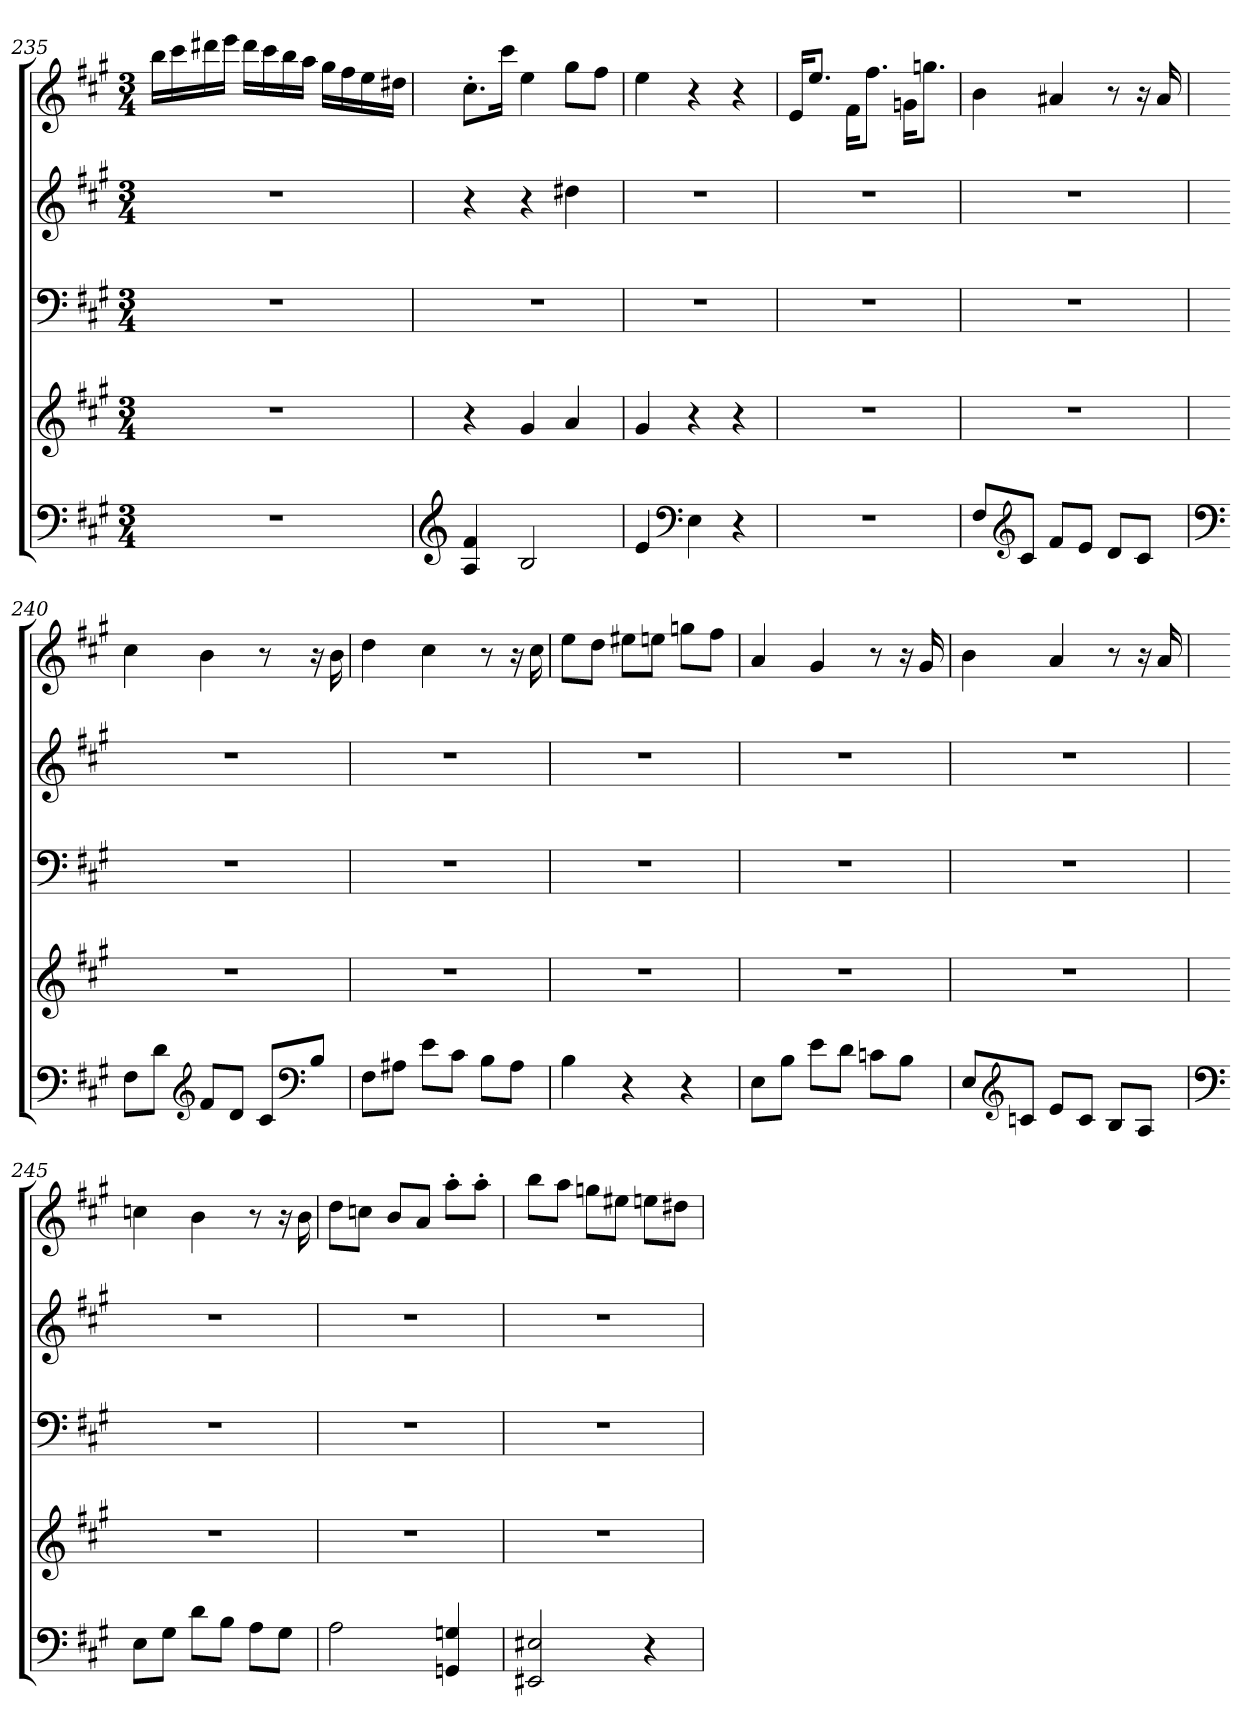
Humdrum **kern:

**kern	**kern	**kern	**kern	**kern
*part5	*part4	*part3	*part2	*part1
*staff5	*staff4	*staff3	*staff2	*staff1
!!LO:PB:g=z
*clefF4	*clefG2	*clefF4	*clefG2	*clefG2
*k[f#c#g#]	*k[f#c#g#]	*k[f#c#g#]	*k[f#c#g#]	*k[f#c#g#]
*M3/4	*M3/4	*M3/4	*M3/4	*M3/4
=235	=235	=235	=235	=235
2.r	2.r	2.r	2.r	16bb\LL
.	.	.	.	16ccc#\
.	.	.	.	16ddd#X\
.	.	.	.	16eee\JJ
.	.	.	.	16ddd#\LL
.	.	.	.	16ccc#\
.	.	.	.	16bb\
.	.	.	.	16aa\JJ
.	.	.	.	16gg#\LL
.	.	.	.	16ff#\
.	.	.	.	16ee\
.	.	.	.	16dd#X\JJ
=236	=236	=236	=236	=236
*clefG2	*	*	*	*
*	*	*	*	*MM134
4A/ 4f#/	4r	2.r	4r	8.cc#'\L
.	.	.	.	16ccc#\Jk
2B/	4g#/	.	4r	4ee\
.	4a/	.	4dd#X\	8gg#\L
.	.	.	.	8ff#\J
=237	=237	=237	=237	=237
4e/	4g#/	2.r	2.r	4ee\
*clefF4	*	*	*	*
*	*	*	*	*MM129
4E\	4r	.	.	4r
*	*	*	*	*MM120
4r	4r	.	.	4r
=238	=238	=238	=238	=238
*	*	*	*	*MM127
2.r	2.r	2.r	2.r	16e/KL
.	.	.	.	8.ee/J
.	.	.	.	16f#\KL
.	.	.	.	8.ff#\J
.	.	.	.	16gn\KL
.	.	.	.	8.ggn\J
!!LO:LB:g=z
=239	=239	=239	=239	=239
*	*	*	*	*MM136
8F#/L	2.r	2.r	2.r	4b\
*clefG2	*	*	*	*
8c#/J	.	.	.	.
8f#/L	.	.	.	4a#X/
8e/J	.	.	.	.
8d/L	.	.	.	8r
8c#/J	.	.	.	16r
.	.	.	.	16a#/
=240	=240	=240	=240	=240
*clefF4	*	*	*	*
*	*	*	*	*MM137
8F#\L	2.r	2.r	2.r	4cc#\
8d\J	.	.	.	.
*clefG2	*	*	*	*
8f#/L	.	.	.	4b\
8d/J	.	.	.	.
8c#/L	.	.	.	8r
*clefF4	*	*	*	*
8B/J	.	.	.	16r
.	.	.	.	16b\
=241	=241	=241	=241	=241
*	*	*	*	*MM138
8F#\L	2.r	2.r	2.r	4dd\
8A#X\J	.	.	.	.
8e\L	.	.	.	4cc#\
8c#\J	.	.	.	.
8B\L	.	.	.	8r
8A#\J	.	.	.	16r
.	.	.	.	16cc#\
=242	=242	=242	=242	=242
4B\	2.r	2.r	2.r	8ee\L
.	.	.	.	8dd\J
4r	.	.	.	8ee#X\L
.	.	.	.	8een\J
4r	.	.	.	8ggn\L
.	.	.	.	8ff#\J
!!LO:PB:g=z
=243	=243	=243	=243	=243
*	*	*	*	*MM136
8E\L	2.r	2.r	2.r	4a/
8B\J	.	.	.	.
8e\L	.	.	.	4g#/
8d\J	.	.	.	.
8cn\L	.	.	.	8r
8B\J	.	.	.	16r
.	.	.	.	16g#/
=244	=244	=244	=244	=244
*	*	*	*	*MM137
8E/L	2.r	2.r	2.r	4b\
*clefG2	*	*	*	*
8cn/J	.	.	.	.
8e/L	.	.	.	4a/
8c/J	.	.	.	.
8B/L	.	.	.	8r
8A/J	.	.	.	16r
.	.	.	.	16a/
=245	=245	=245	=245	=245
*clefF4	*	*	*	*
*	*	*	*	*MM138
8E\L	2.r	2.r	2.r	4ccn\
8G#\J	.	.	.	.
8d\L	.	.	.	4b\
8B\J	.	.	.	.
8A\L	.	.	.	8r
8G#\J	.	.	.	16r
.	.	.	.	16b\
=246	=246	=246	=246	=246
2A\	2.r	2.r	2.r	8dd\L
.	.	.	.	8ccn\J
.	.	.	.	8b/L
.	.	.	.	8a/J
*	*	*	*	*MM136
4GGn/ 4Gn/	.	.	.	8aa'\L
.	.	.	.	8aa'\J
!!LO:LB:g=z
=247	=247	=247	=247	=247
*	*	*	*	*MM136
2EE#X/ 2E#X/	2.r	2.r	2.r	8bb\L
.	.	.	.	8aa\J
.	.	.	.	8ggn\L
.	.	.	.	8ee#X\J
4r	.	.	.	8een\L
*	*	*	*	*MM134
.	.	.	.	8dd#X\J
=	=	=	=	=
*-	*-	*-	*-	*-
